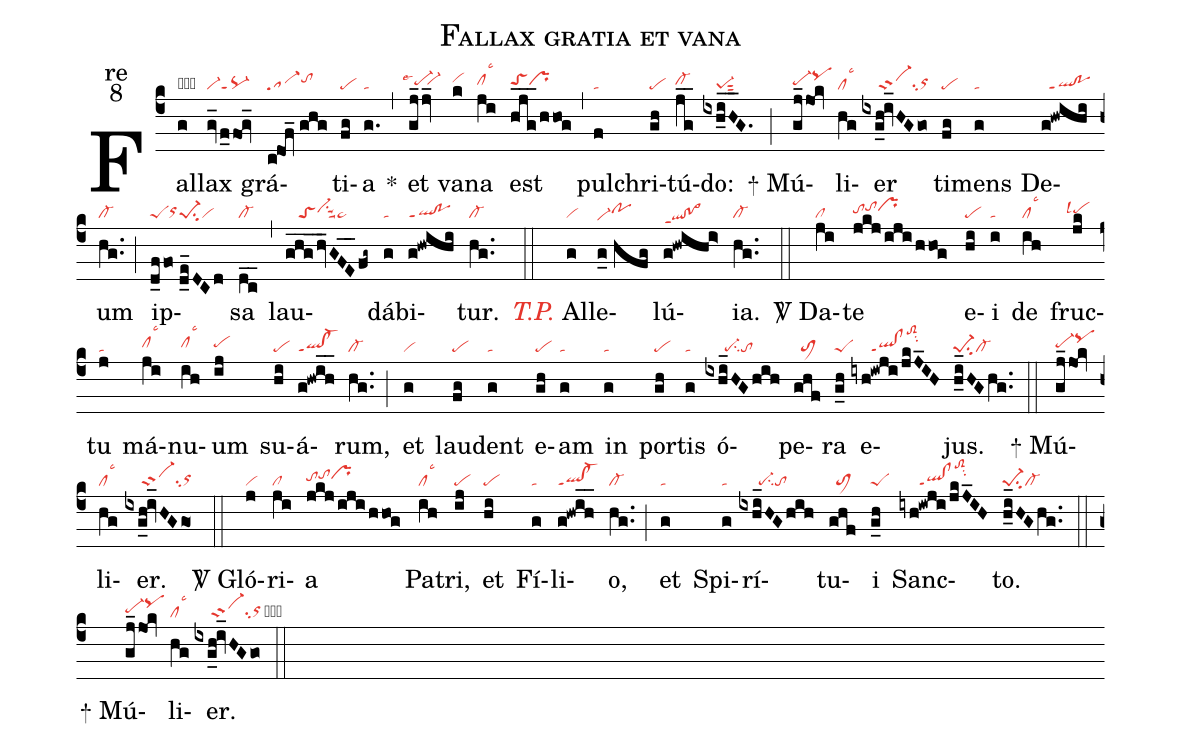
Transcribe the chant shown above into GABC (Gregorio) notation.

name:Fallax gratia et vana;
office-part:re;
mode:8;
nabc-lines:1;
%%
(c4) Fal(g|obvi)lax(gv_f_0fog_|vi-saG) grá(c@dof_//ghg|sa-tohi)ti(fg|pe)a(g.|ta) <sp>*</sp>(,) et(gj_2jv_|``pe-hhlse4``vi-hh) va(k|vihi)na(ji|clhhlsc3) est(h_j_g_/hhog|toShhprhh) (,) pul(f|ta)chri(gh|pe)tú(j_g_|cl-hh)do:(ixh_i_H_G.|////pe-1sut2) (;)
<sp>+</sp> Mú(gj_jok|pe-hhpqhj)li(hg|cllsc3)er(ixg_h!iv_HGgo|/////sc-su2orhh) ti(fg|pe)mens(g|ta) De(g!hwihi|//ql!poppt1)um(hg..|cl-) (;) ip(d_ffo//d_e_DCd|peSorhhpe-1su2vi)sa(dc__|cl-) (,) lau(g_h_g_/hv_GF_E_fg~|////toSvi-hhsu1suu2ta>)dá(g|ta)bi(g!hwihi|ql!poppt1)tur.(hg..|cl-) (::)

<c><i>T.P.</i></c> Al(g|vi)le(g_0//hfg|vi-hepohh)lú(g!hwihi>|qlhe!po>heppt1){ia}.(hg..|cl-) (::)

<sp>V/</sp> Da(ji|cl)te(jkj/iji/hhog|tohhtohiprhi) e(hi|pe)i(i|ta) de(ih|cllsc3) fruc(jk|``pehhlsl4)tu(j|ta) má(ji|clhhlsc3)nu(ih|clhhlsc3)um(ij|pehh) su(hi|pe)á(g!hwi_h_|ql!cl-ppt1)rum,(hg..|cl-) (;) et(g|vi) lau(fg|pe)dent(g|ta) e(gh|pe)am(g|ta) in(g|ta) por(gh|pe)tis(g|ta) ó(ixhi_HGhih|//////pe-su2to)pe(ghf|//toM1)ra(g_h|peS) e(iyh!iwji/jkJ_IH|//////ql!clppt1toS2hmsu2)jus.(h_i_HGhg..|pe-1su2cl-) (::)

<sp>+</sp> Mú(gj_jok|pe-hhpqhj)li(hg|cllsc3)er.(ixg_h!iv_HGgo|/////sc-su2orhh) (::)

<sp>V/</sp> Gló(j|vi)ri(ji|cl)a(jkj/iji/hhog|tohhtohiprhi) Pa(ih|cllsc3)tri,(ij|pe) et(hi|pe) Fí(g|ta)li(g!hwi_h_|ql!cl-ppt1)o,(hg..|cl-) (;) et(g|ta) Spi(g|ta)rí(ixhi_HGhih|//////pe-su2to)tu(ghf|//toM1)i(g_h|peS) Sanc(iyh!iwji/jkJ_IH|//////ql!clppt1toS2hmsu2)to.(h_i_HGhg..|pe-1su2cl-) (::)

<sp>+</sp> Mú(gj_jok|pe-hhpqhj)li(hg|cllsc3)er.(ixg_h!iv_HGgo|/////sc-su2orhhcbhg) (::)
